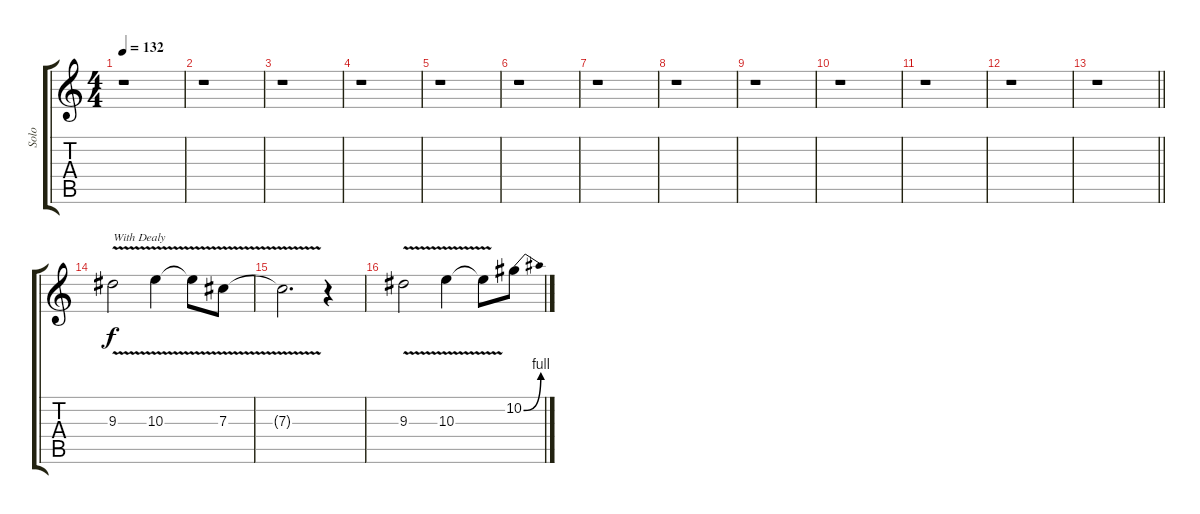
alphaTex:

\track ("Solo" "Solo") {instrument distortionguitar}
\staff {score tabs}
\tuning (Eb4 Bb3 Gb3 Db3 Ab2 Eb2) {hide}
\ts (4 4)
\tempo 132
\clef g2
\ks c
r.1{dy f} |
r.1 |
r.1 |
r.1 |
r.1 |
r.1 |
r.1 |
r.1 |
r.1 |
r.1 |
r.1 |
r.1 |
\barLineRight lightlight
r.1 |
9.3{v}.2{txt "With Dealy"} 10.3{v}.4 10.3{t}.8 7.3{v}.8 |
7.3{t}.2{d} r.4 |
9.3{v}.2 10.3{v}.4 10.3{t}.8 10.2{be (bend 0 0 60 4)}.8
